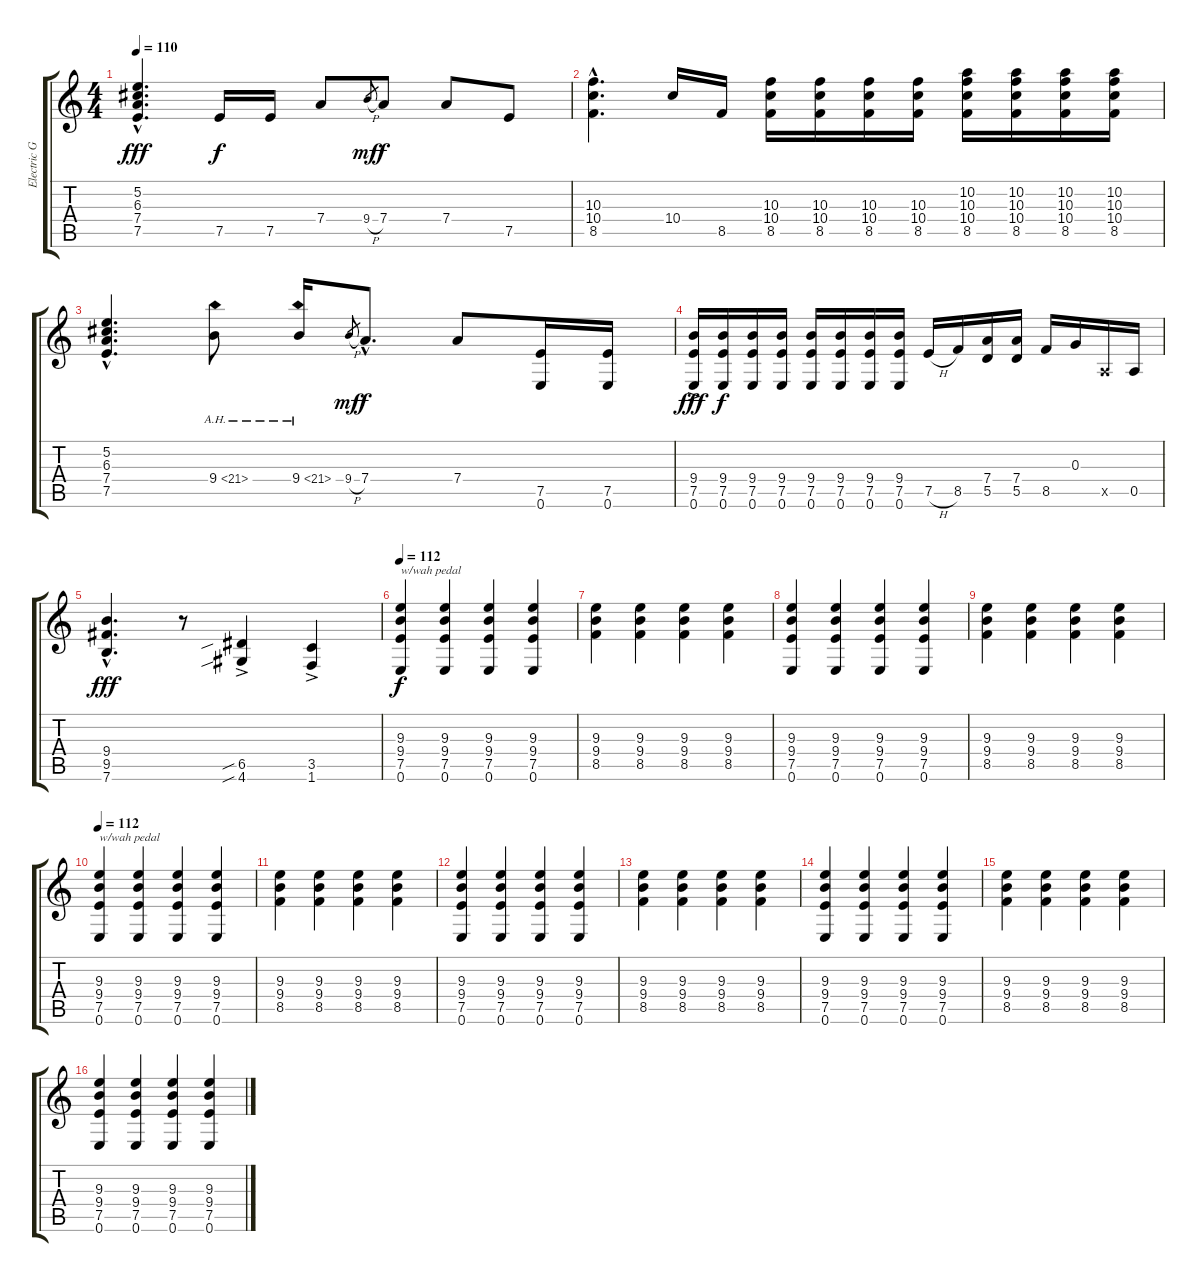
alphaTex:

\track ("Electric Guitar 2" "Electric G") {instrument distortionguitar}
\staff {score tabs}
\tuning (E4 B3 G3 D3 A2 E2) {hide}
\ts (4 4)
\tempo 110
\clef g2
\ks c
(5.2{hac} 6.3{hac} 7.4{hac} 7.5{hac}).4{d dy fff} 7.5.16{dy f} 7.5.16 7.4.8 9.4{h}.8{gr dy mf} 7.4.8{dy f} 7.4.8 7.5.8 |
(10.3{hac} 10.4{hac} 8.5{hac}).4{d} 10.4.16 8.5.16 (10.3 10.4 8.5).16 (10.3 10.4 8.5).16 (10.3 10.4 8.5).16 (10.3 10.4 8.5).16 (10.2 10.3 10.4 8.5).16 (10.2 10.3 10.4 8.5).16 (10.2 10.3 10.4 8.5).16 (10.2 10.3 10.4 8.5).16 |
(5.2{hac} 6.3{hac} 7.4{hac} 7.5{hac}).4{d} 9.4{ah 12}.8 9.4{ah 12}.16 9.4{h}.8{gr dy mf} 7.4{hac}.8{d dy f} 7.4.8 (7.5 0.6).16 (7.5 0.6).16 |
(9.4{ac} 7.5{ac} 0.6{ac}).16{dy fff} (9.4 7.5 0.6).16{dy f} (9.4 7.5 0.6).16 (9.4 7.5 0.6).16 (9.4 7.5 0.6).16 (9.4 7.5 0.6).16 (9.4 7.5 0.6).16 (9.4 7.5 0.6).16 7.5{h}.16 8.5.16 (7.4 5.5).16 (7.4 5.5).16 8.5.16 0.3.16 0.5{x}.16 0.5.16 |
(9.4{hac} 9.5{hac} 7.6{hac}).4{d dy fff} r.8 (6.5{sib ac} 4.6{sib ac}).4 (3.5{ac} 1.6{ac}).4 |
\tempo 112
(9.3 9.4 7.5 0.6).4{txt "w/wah pedal" dy f} (9.3 9.4 7.5 0.6).4 (9.3 9.4 7.5 0.6).4 (9.3 9.4 7.5 0.6).4 |
(9.3 9.4 8.5).4 (9.3 9.4 8.5).4 (9.3 9.4 8.5).4 (9.3 9.4 8.5).4 |
(9.3 9.4 7.5 0.6).4 (9.3 9.4 7.5 0.6).4 (9.3 9.4 7.5 0.6).4 (9.3 9.4 7.5 0.6).4 |
(9.3 9.4 8.5).4 (9.3 9.4 8.5).4 (9.3 9.4 8.5).4 (9.3 9.4 8.5).4 |
\tempo 112
(9.3 9.4 7.5 0.6).4{txt "w/wah pedal"} (9.3 9.4 7.5 0.6).4 (9.3 9.4 7.5 0.6).4 (9.3 9.4 7.5 0.6).4 |
(9.3 9.4 8.5).4 (9.3 9.4 8.5).4 (9.3 9.4 8.5).4 (9.3 9.4 8.5).4 |
(9.3 9.4 7.5 0.6).4 (9.3 9.4 7.5 0.6).4 (9.3 9.4 7.5 0.6).4 (9.3 9.4 7.5 0.6).4 |
(9.3 9.4 8.5).4 (9.3 9.4 8.5).4 (9.3 9.4 8.5).4 (9.3 9.4 8.5).4 |
(9.3 9.4 7.5 0.6).4 (9.3 9.4 7.5 0.6).4 (9.3 9.4 7.5 0.6).4 (9.3 9.4 7.5 0.6).4 |
(9.3 9.4 8.5).4 (9.3 9.4 8.5).4 (9.3 9.4 8.5).4 (9.3 9.4 8.5).4 |
(9.3 9.4 7.5 0.6).4 (9.3 9.4 7.5 0.6).4 (9.3 9.4 7.5 0.6).4 (9.3 9.4 7.5 0.6).4
